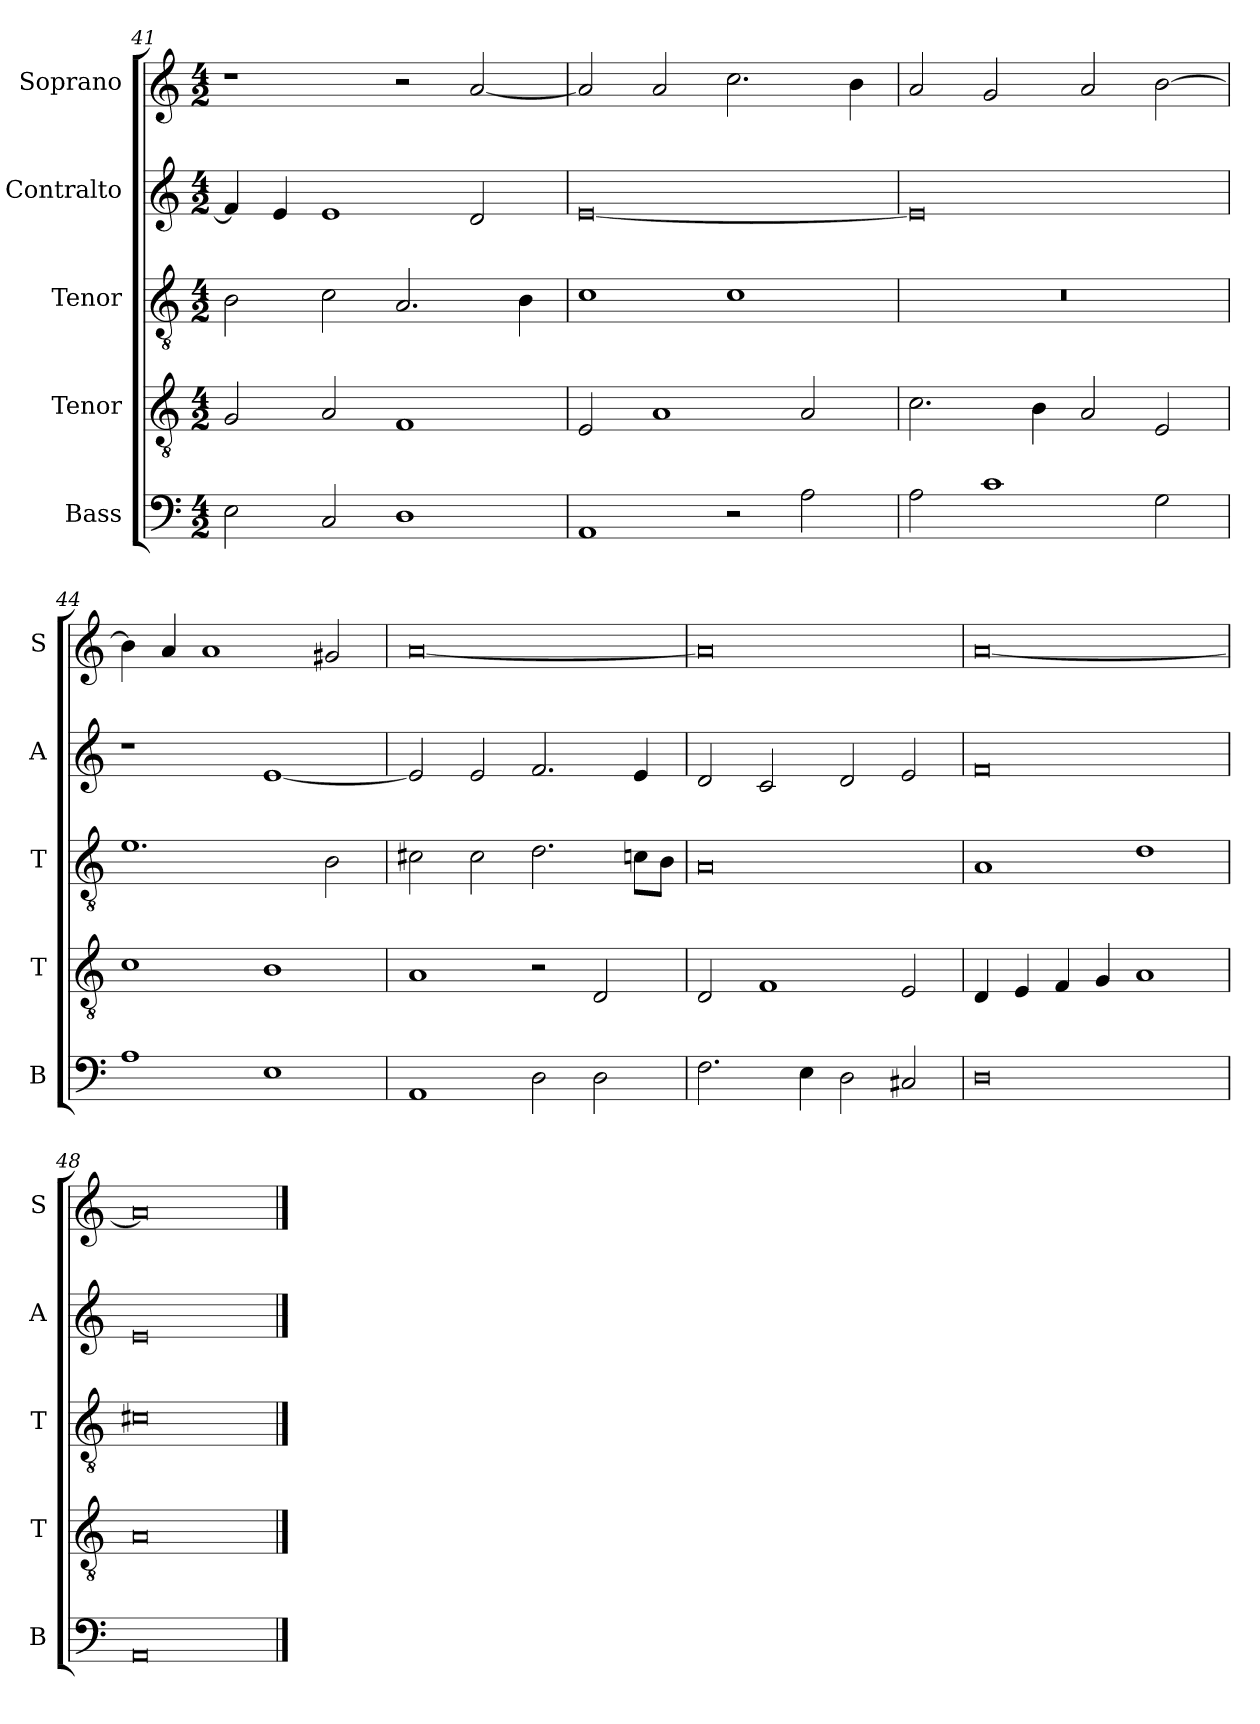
**kern	**kern	**kern	**kern	**kern
*part5	*part4	*part3	*part2	*part1
*staff5	*staff4	*staff3	*staff2	*staff1
*I"Bass	*I"Tenor	*I"Tenor	*I"Contralto	*I"Soprano
*I'B	*I'T	*I'T	*I'A	*I'S
*clefF4	*clefGv2	*clefGv2	*clefG2	*clefG2
*k[]	*k[]	*k[]	*k[]	*k[]
*A:aeo	*A:aeo	*A:aeo	*A:aeo	*A:aeo
*M4/2	*M4/2	*M4/2	*M4/2	*M4/2
=41	=41	=41	=41	=41
2E	2G	2B	4f]	1r
.	.	.	4e	.
2C	2A	2c	1e	.
1D	1F	2.A	.	2r
.	.	.	2d	[2a
.	.	4B	.	.
=42	=42	=42	=42	=42
1AA	2E	1c	[0e	2a]
.	1A	.	.	2a
2r	.	1c	.	2.cc
2A	2A	.	.	.
.	.	.	.	4b
=43	=43	=43	=43	=43
2A	2.c	0r	0e]	2a
1c	.	.	.	2g
.	4B	.	.	.
.	2A	.	.	2a
2G	2E	.	.	[2b
=44	=44	=44	=44	=44
1A	1c	1.e	1r	4b]
.	.	.	.	4a
.	.	.	.	1a
1E	1B	.	[1e	.
.	.	2B	.	2g#X
=45	=45	=45	=45	=45
1AA	1A	2c#X	2e]	[0a
.	.	2c#	2e	.
2D	2r	2.d	2.f	.
2D	2D	.	.	.
.	.	8cn\L	4e	.
.	.	8B\J	.	.
=46	=46	=46	=46	=46
2.F	2D	0A	2d	0a]
.	1F	.	2c	.
4E	.	.	.	.
2D	.	.	2d	.
2C#X	2E	.	2e	.
=47	=47	=47	=47	=47
0D	4D	1A	0f	[0a
.	4E	.	.	.
.	4F	.	.	.
.	4G	.	.	.
.	1A	1d	.	.
=48	=48	=48	=48	=48
0AA	0A	0c#X	0e	0a]
==	==	==	==	==
*-	*-	*-	*-	*-
